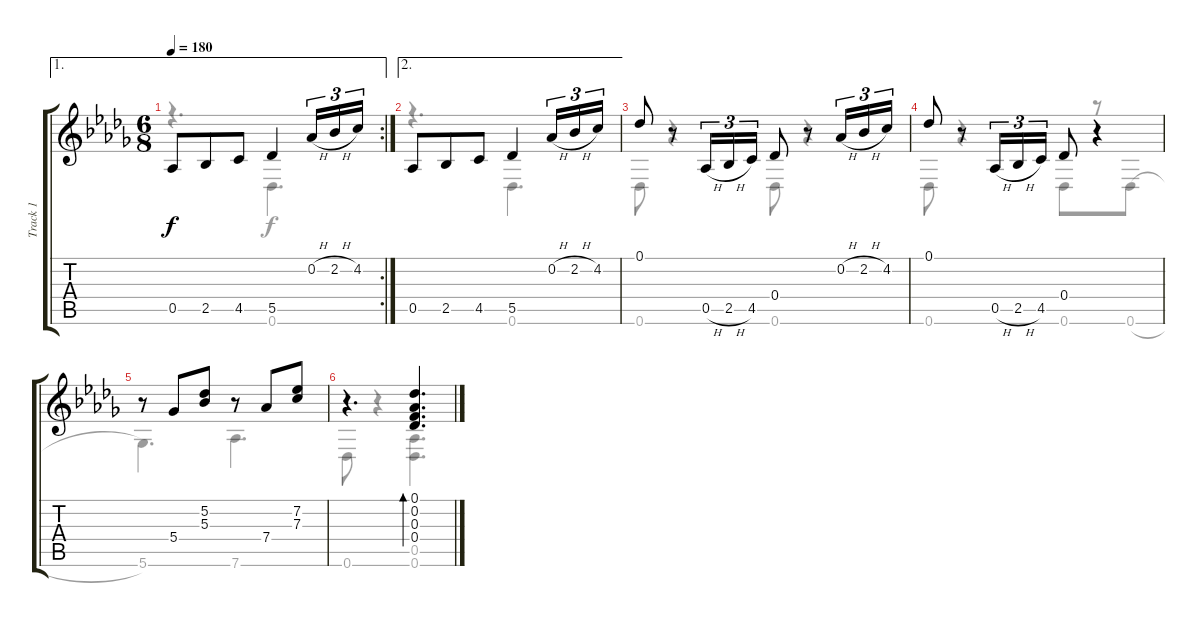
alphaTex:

\track ("Track 1" "Track 1") {instrument acousticguitarsteel}
\staff {score tabs}
\tuning (Db4 Ab3 F3 Db3 Ab2 Db2) {hide}
\voice
\ae 1
\rc 2
\ts (6 8)
\tempo 180
\clef g2
\ks db
0.5.8{dy f} 2.5.8 4.5.8 5.5.4 0.2{h}.16{tu (3 2)} 2.2{h}.16{tu (3 2)} 4.2.16{tu (3 2)} |
\ae 2
0.5.8 2.5.8 4.5.8 5.5.4 0.2{h}.16{tu (3 2)} 2.2{h}.16{tu (3 2)} 4.2.16{tu (3 2)} |
0.1.8 r.8 0.5{h}.16{tu (3 2)} 2.5{h}.16{tu (3 2)} 4.5.16{tu (3 2)} 0.4.8 r.8 0.2{h}.16{tu (3 2)} 2.2{h}.16{tu (3 2)} 4.2.16{tu (3 2)} |
0.1.8 r.8 0.5{h}.16{tu (3 2)} 2.5{h}.16{tu (3 2)} 4.5.16{tu (3 2)} 0.4.8 r.4 |
r.8 5.4.8 (5.2 5.3).8 r.8 7.4.8 (7.2 7.3).8 |
r.4{d} (0.1 0.2 0.3 0.4).4{d bd 60}
\voice
\clef g2
\ottava regular
\simile none
\ks db
r.4{d dy f} 0.6.4{d} |
r.4{d} 0.6.4{d} |
0.6.8 r.4 0.6.8 r.4 |
0.6.8 r.4 0.6.8 r.8 0.6{h}.8 |
5.6.4{d} 7.6.4{d} |
0.6.8 r.4 (0.5 0.6).4{d}
